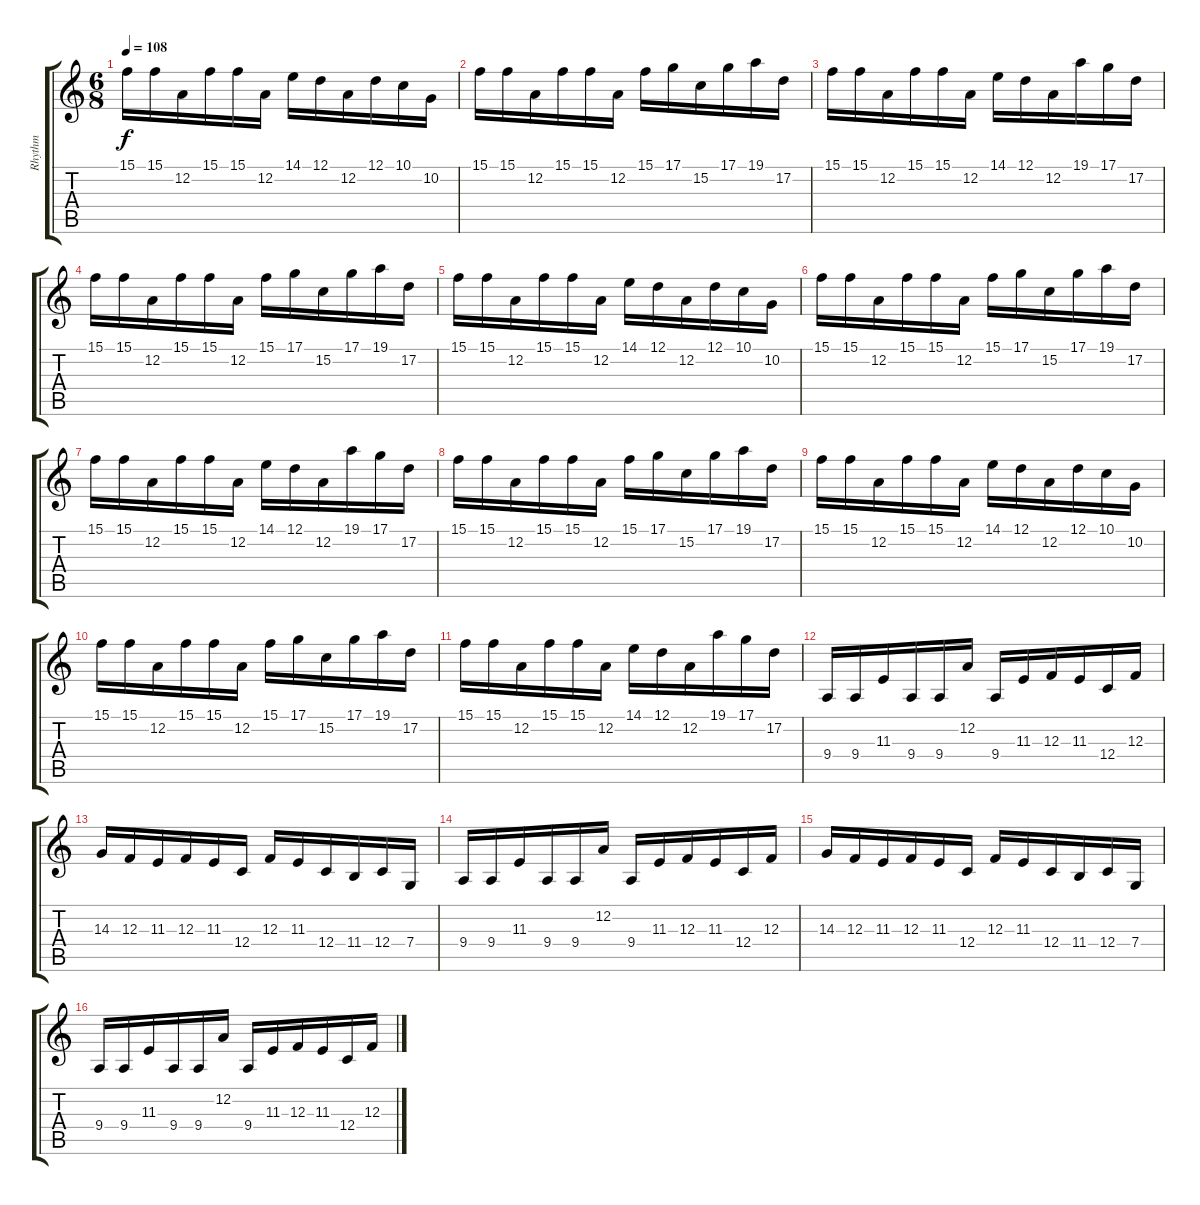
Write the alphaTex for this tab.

\track ("Rhythm" "Rhythm") {instrument fx1rain}
\staff {score tabs}
\tuning (D4 A3 F3 C3 G2 D2) {hide}
\ts (6 8)
\tempo 108
\clef g2
\ks c
15.1.16{dy f} 15.1.16 12.2.16 15.1.16 15.1.16 12.2.16 14.1.16 12.1.16 12.2.16 12.1.16 10.1.16 10.2.16 |
15.1.16 15.1.16 12.2.16 15.1.16 15.1.16 12.2.16 15.1.16 17.1.16 15.2.16 17.1.16 19.1.16 17.2.16 |
15.1.16 15.1.16 12.2.16 15.1.16 15.1.16 12.2.16 14.1.16 12.1.16 12.2.16 19.1.16 17.1.16 17.2.16 |
15.1.16 15.1.16 12.2.16 15.1.16 15.1.16 12.2.16 15.1.16 17.1.16 15.2.16 17.1.16 19.1.16 17.2.16 |
15.1.16 15.1.16 12.2.16 15.1.16 15.1.16 12.2.16 14.1.16 12.1.16 12.2.16 12.1.16 10.1.16 10.2.16 |
15.1.16 15.1.16 12.2.16 15.1.16 15.1.16 12.2.16 15.1.16 17.1.16 15.2.16 17.1.16 19.1.16 17.2.16 |
15.1.16 15.1.16 12.2.16 15.1.16 15.1.16 12.2.16 14.1.16 12.1.16 12.2.16 19.1.16 17.1.16 17.2.16 |
15.1.16 15.1.16 12.2.16 15.1.16 15.1.16 12.2.16 15.1.16 17.1.16 15.2.16 17.1.16 19.1.16 17.2.16 |
15.1.16 15.1.16 12.2.16 15.1.16 15.1.16 12.2.16 14.1.16 12.1.16 12.2.16 12.1.16 10.1.16 10.2.16 |
15.1.16 15.1.16 12.2.16 15.1.16 15.1.16 12.2.16 15.1.16 17.1.16 15.2.16 17.1.16 19.1.16 17.2.16 |
15.1.16 15.1.16 12.2.16 15.1.16 15.1.16 12.2.16 14.1.16 12.1.16 12.2.16 19.1.16 17.1.16 17.2.16 |
\section ("" "")
9.4.16 9.4.16 11.3.16 9.4.16 9.4.16 12.2.16 9.4.16 11.3.16 12.3.16 11.3.16 12.4.16 12.3.16 |
14.3.16 12.3.16 11.3.16 12.3.16 11.3.16 12.4.16 12.3.16 11.3.16 12.4.16 11.4.16 12.4.16 7.4.16 |
9.4.16 9.4.16 11.3.16 9.4.16 9.4.16 12.2.16 9.4.16 11.3.16 12.3.16 11.3.16 12.4.16 12.3.16 |
14.3.16 12.3.16 11.3.16 12.3.16 11.3.16 12.4.16 12.3.16 11.3.16 12.4.16 11.4.16 12.4.16 7.4.16 |
9.4.16 9.4.16 11.3.16 9.4.16 9.4.16 12.2.16 9.4.16 11.3.16 12.3.16 11.3.16 12.4.16 12.3.16
